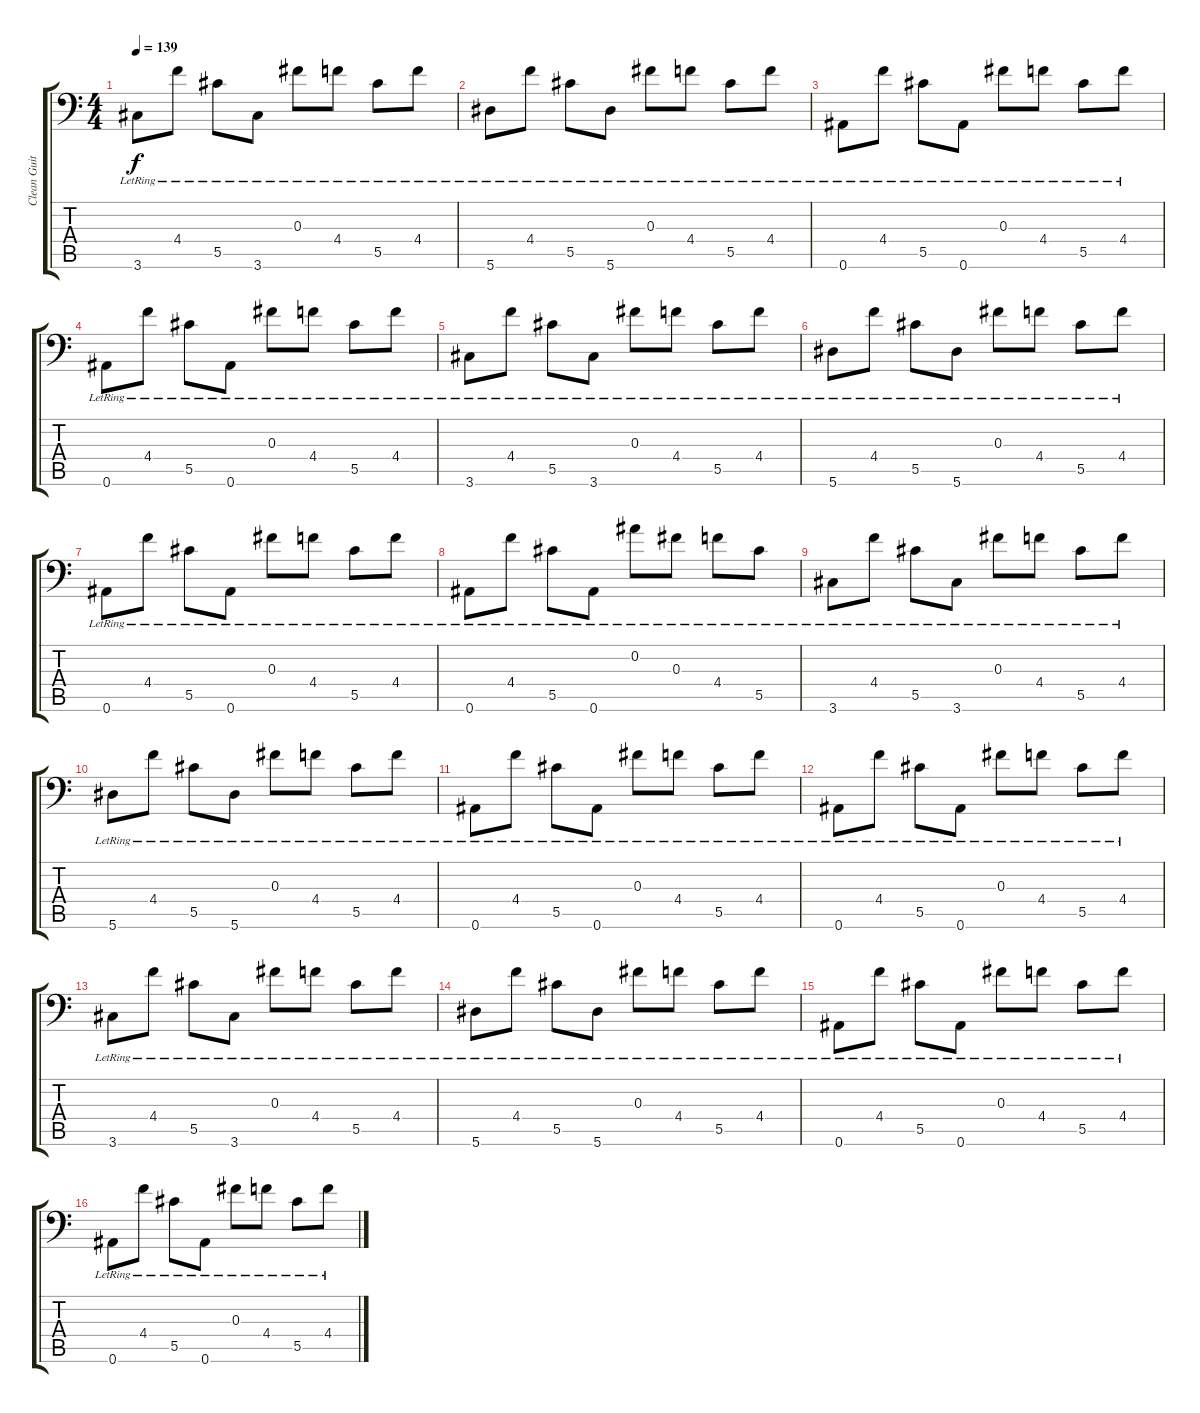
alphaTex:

\track ("Clean Guitar" "Clean Guit") {instrument electricguitarjazz}
\staff {score tabs}
\tuning (Eb4 Bb3 Gb3 Db3 Ab2 Bb1) {hide}
\ts (4 4)
\tempo 139
\clef f4
\ks c
3.6{lr}.8{dy f} 4.4{lr}.8 5.5{lr}.8 3.6{lr}.8 0.3{lr}.8 4.4{lr}.8 5.5{lr}.8 4.4{lr}.8 |
5.6{lr}.8 4.4{lr}.8 5.5{lr}.8 5.6{lr}.8 0.3{lr}.8 4.4{lr}.8 5.5{lr}.8 4.4{lr}.8 |
0.6{lr}.8 4.4{lr}.8 5.5{lr}.8 0.6{lr}.8 0.3{lr}.8 4.4{lr}.8 5.5{lr}.8 4.4{lr}.8 |
0.6{lr}.8 4.4{lr}.8 5.5{lr}.8 0.6{lr}.8 0.3{lr}.8 4.4{lr}.8 5.5{lr}.8 4.4{lr}.8 |
3.6{lr}.8 4.4{lr}.8 5.5{lr}.8 3.6{lr}.8 0.3{lr}.8 4.4{lr}.8 5.5{lr}.8 4.4{lr}.8 |
5.6{lr}.8 4.4{lr}.8 5.5{lr}.8 5.6{lr}.8 0.3{lr}.8 4.4{lr}.8 5.5{lr}.8 4.4{lr}.8 |
0.6{lr}.8 4.4{lr}.8 5.5{lr}.8 0.6{lr}.8 0.3{lr}.8 4.4{lr}.8 5.5{lr}.8 4.4{lr}.8 |
0.6{lr}.8 4.4{lr}.8 5.5{lr}.8 0.6{lr}.8 0.2{lr}.8 0.3{lr}.8 4.4{lr}.8 5.5{lr}.8 |
3.6{lr}.8 4.4{lr}.8 5.5{lr}.8 3.6{lr}.8 0.3{lr}.8 4.4{lr}.8 5.5{lr}.8 4.4{lr}.8 |
5.6{lr}.8 4.4{lr}.8 5.5{lr}.8 5.6{lr}.8 0.3{lr}.8 4.4{lr}.8 5.5{lr}.8 4.4{lr}.8 |
0.6{lr}.8 4.4{lr}.8 5.5{lr}.8 0.6{lr}.8 0.3{lr}.8 4.4{lr}.8 5.5{lr}.8 4.4{lr}.8 |
0.6{lr}.8 4.4{lr}.8 5.5{lr}.8 0.6{lr}.8 0.3{lr}.8 4.4{lr}.8 5.5{lr}.8 4.4{lr}.8 |
3.6{lr}.8 4.4{lr}.8 5.5{lr}.8 3.6{lr}.8 0.3{lr}.8 4.4{lr}.8 5.5{lr}.8 4.4{lr}.8 |
5.6{lr}.8 4.4{lr}.8 5.5{lr}.8 5.6{lr}.8 0.3{lr}.8 4.4{lr}.8 5.5{lr}.8 4.4{lr}.8 |
0.6{lr}.8 4.4{lr}.8 5.5{lr}.8 0.6{lr}.8 0.3{lr}.8 4.4{lr}.8 5.5{lr}.8 4.4{lr}.8 |
0.6{lr}.8 4.4{lr}.8 5.5{lr}.8 0.6{lr}.8 0.3{lr}.8 4.4{lr}.8 5.5{lr}.8 4.4{lr}.8
